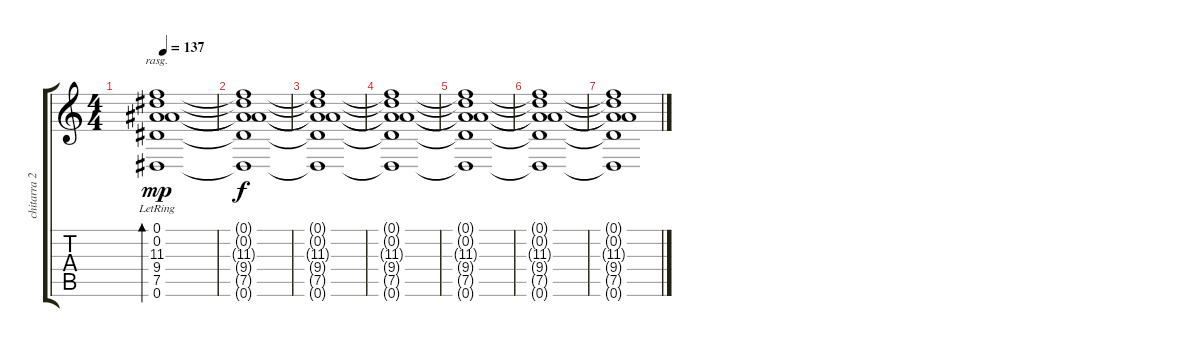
\track ("chitarra 2" "chitarra 2") {instrument overdrivenguitar}
\staff {score tabs}
\tuning (Eb4 Bb3 Gb3 Db3 Ab2 Eb2) {hide}
\ts (4 4)
\tempo 137
\clef g2
\ks c
(0.1{lr} 0.2{lr} 11.3{lr} 9.4{lr} 7.5{lr} 0.6{lr}).1{bd 120 rasg ii dy mp volume 4} |
(0.1{t} 0.2{t} 11.3{t} 9.4{t} 7.5{t} 0.6{t}).1{dy f} |
(0.1{t} 0.2{t} 11.3{t} 9.4{t} 7.5{t} 0.6{t}).1 |
(0.1{t} 0.2{t} 11.3{t} 9.4{t} 7.5{t} 0.6{t}).1 |
(0.1{t} 0.2{t} 11.3{t} 9.4{t} 7.5{t} 0.6{t}).1 |
(0.1{t} 0.2{t} 11.3{t} 9.4{t} 7.5{t} 0.6{t}).1 |
(0.1{t} 0.2{t} 11.3{t} 9.4{t} 7.5{t} 0.6{t}).1
